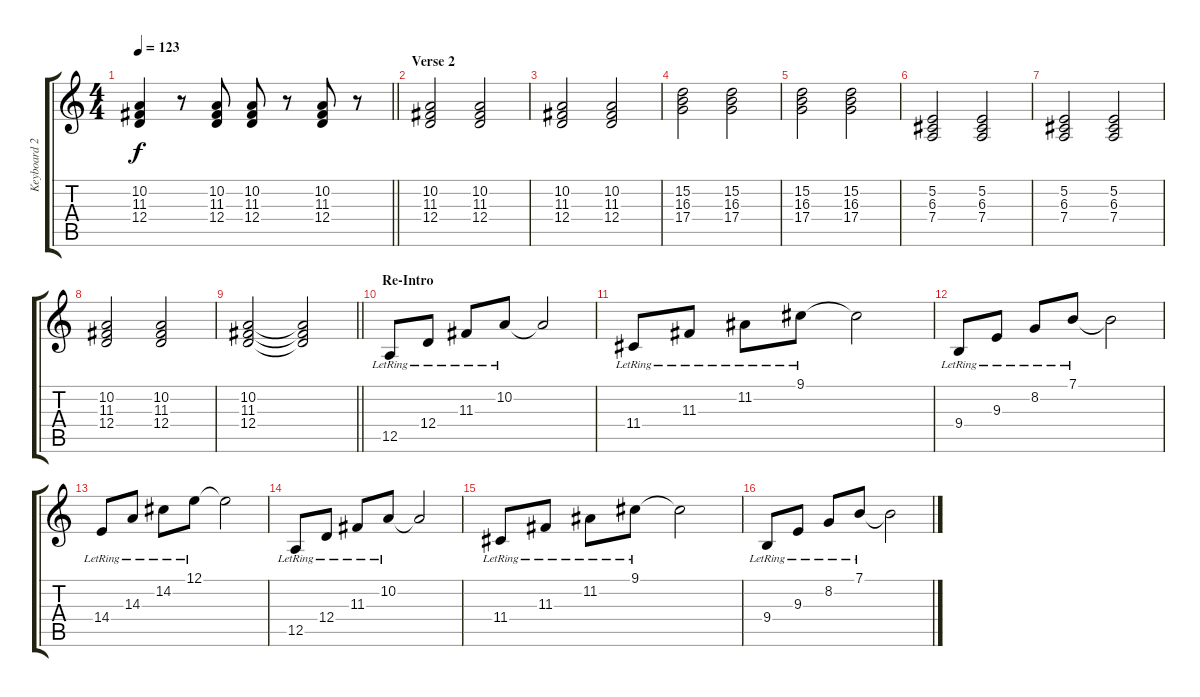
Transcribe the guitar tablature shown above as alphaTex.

\track ("Keyboard 2" "Keyboard 2") {instrument acousticgrandpiano}
\staff {score tabs}
\tuning (E4 B3 G3 D3 A2 E2) {hide}
\ts (4 4)
\tempo 123
\clef g2
\barLineRight lightlight
\ks c
(10.2 11.3 12.4).4{dy f} r.8 (10.2 11.3 12.4).8 (10.2 11.3 12.4).8 r.8 (10.2 11.3 12.4).8 r.8 |
\section ("" "Verse 2")
(10.2 11.3 12.4).2 (10.2 11.3 12.4).2 |
(10.2 11.3 12.4).2 (10.2 11.3 12.4).2 |
(15.2 16.3 17.4).2 (15.2 16.3 17.4).2 |
(15.2 16.3 17.4).2 (15.2 16.3 17.4).2 |
(5.2 6.3 7.4).2 (5.2 6.3 7.4).2 |
(5.2 6.3 7.4).2 (5.2 6.3 7.4).2 |
(10.2 11.3 12.4).2 (10.2 11.3 12.4).2 |
\barLineRight lightlight
(10.2 11.3 12.4).2 (10.2{t} 11.3{t} 12.4{t}).2 |
\section ("" "Re-Intro")
12.5{lr}.8 12.4{lr}.8 11.3{lr}.8 10.2{lr}.8 10.2{t}.2 |
11.4{lr}.8 11.3{lr}.8 11.2{lr}.8 9.1{lr}.8 9.1{t}.2 |
9.4{lr}.8 9.3{lr}.8 8.2{lr}.8 7.1{lr}.8 7.1{t}.2 |
14.4{lr}.8 14.3{lr}.8 14.2{lr}.8 12.1{lr}.8 12.1{t}.2 |
12.5{lr}.8 12.4{lr}.8 11.3{lr}.8 10.2{lr}.8 10.2{t}.2 |
11.4{lr}.8 11.3{lr}.8 11.2{lr}.8 9.1{lr}.8 9.1{t}.2 |
9.4{lr}.8 9.3{lr}.8 8.2{lr}.8 7.1{lr}.8 7.1{t}.2
